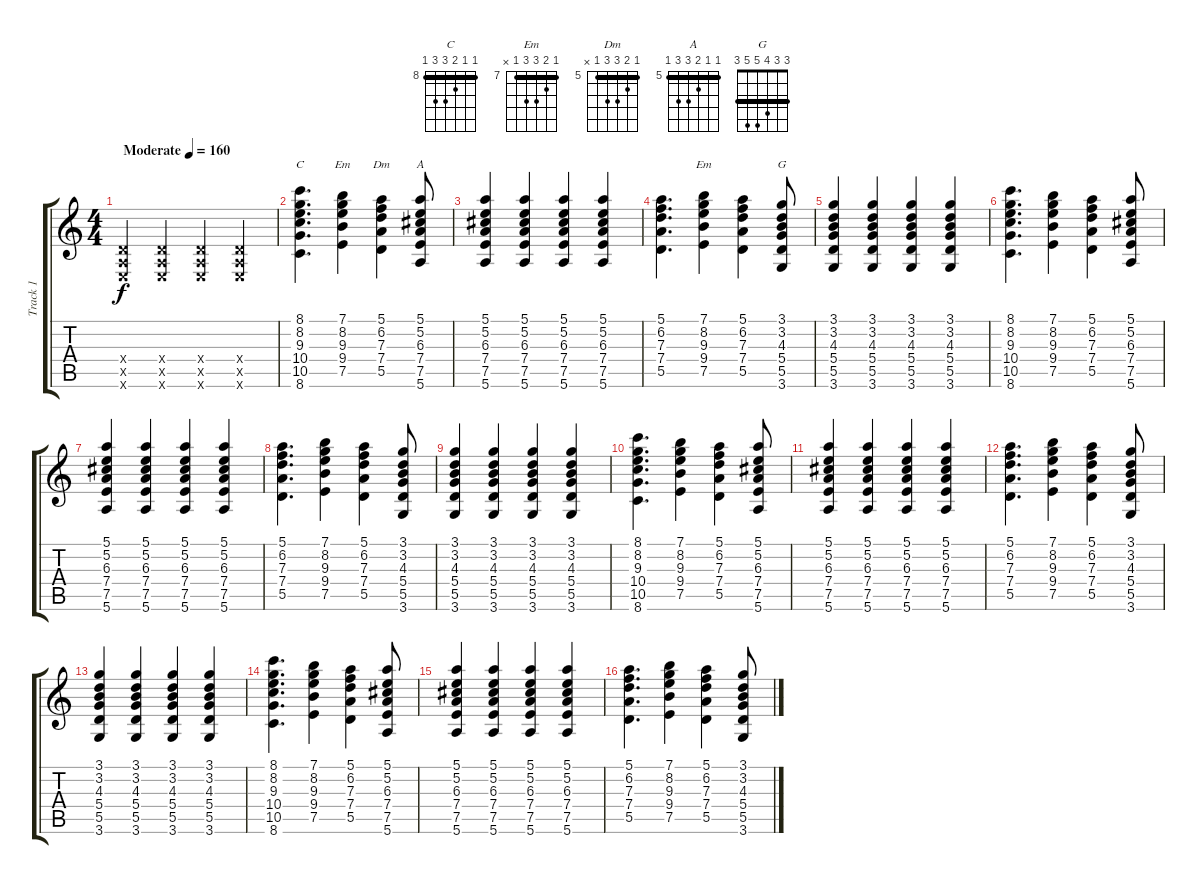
\track ("Track 1" "Track 1") {instrument acousticguitarnylon}
\staff {score tabs}
\tuning (E4 B3 G3 D3 A2 E2) {hide}
\chord ("C" 8 8 9 10 10 8) {firstfret 8 barre 8}
\chord ("Em" 7 8 9 9 7 0) {firstfret 7 barre 7}
\chord ("Dm" 5 6 7 7 5 x) {firstfret 5 barre 5}
\chord ("A" 5 5 6 7 7 5) {firstfret 5 barre 5}
\chord ("Em" 7 8 9 9 7 x) {firstfret 7 barre 7}
\chord ("G" 3 3 4 5 5 3) {barre 3}
\ts (4 4)
\tempo (160 "Moderate")
\clef g2
\ks c
(0.4{x} 0.5{x} 0.6{x}).4{dy f instrument acousticguitarnylon} (0.4{x} 0.5{x} 0.6{x}).4 (0.4{x} 0.5{x} 0.6{x}).4 (0.4{x} 0.5{x} 0.6{x}).4 |
(8.1 8.2 9.3 10.4 10.5 8.6).4{d ch "C"} (7.1 8.2 9.3 9.4 7.5).4{ch "Em"} (5.1 6.2 7.3 7.4 5.5).4{ch "Dm"} (5.1 5.2 6.3 7.4 7.5 5.6).8{ch "A"} |
(5.1 5.2 6.3 7.4 7.5 5.6).4 (5.1 5.2 6.3 7.4 7.5 5.6).4 (5.1 5.2 6.3 7.4 7.5 5.6).4 (5.1 5.2 6.3 7.4 7.5 5.6).4 |
(5.1 6.2 7.3 7.4 5.5).4{d} (7.1 8.2 9.3 9.4 7.5).4{ch "Em"} (5.1 6.2 7.3 7.4 5.5).4 (3.1 3.2 4.3 5.4 5.5 3.6).8{ch "G"} |
(3.1 3.2 4.3 5.4 5.5 3.6).4 (3.1 3.2 4.3 5.4 5.5 3.6).4 (3.1 3.2 4.3 5.4 5.5 3.6).4 (3.1 3.2 4.3 5.4 5.5 3.6).4 |
(8.1 8.2 9.3 10.4 10.5 8.6).4{d} (7.1 8.2 9.3 9.4 7.5).4 (5.1 6.2 7.3 7.4 5.5).4 (5.1 5.2 6.3 7.4 7.5 5.6).8 |
(5.1 5.2 6.3 7.4 7.5 5.6).4 (5.1 5.2 6.3 7.4 7.5 5.6).4 (5.1 5.2 6.3 7.4 7.5 5.6).4 (5.1 5.2 6.3 7.4 7.5 5.6).4 |
(5.1 6.2 7.3 7.4 5.5).4{d} (7.1 8.2 9.3 9.4 7.5).4 (5.1 6.2 7.3 7.4 5.5).4 (3.1 3.2 4.3 5.4 5.5 3.6).8 |
(3.1 3.2 4.3 5.4 5.5 3.6).4 (3.1 3.2 4.3 5.4 5.5 3.6).4 (3.1 3.2 4.3 5.4 5.5 3.6).4 (3.1 3.2 4.3 5.4 5.5 3.6).4 |
(8.1 8.2 9.3 10.4 10.5 8.6).4{d} (7.1 8.2 9.3 9.4 7.5).4 (5.1 6.2 7.3 7.4 5.5).4 (5.1 5.2 6.3 7.4 7.5 5.6).8 |
(5.1 5.2 6.3 7.4 7.5 5.6).4 (5.1 5.2 6.3 7.4 7.5 5.6).4 (5.1 5.2 6.3 7.4 7.5 5.6).4 (5.1 5.2 6.3 7.4 7.5 5.6).4 |
(5.1 6.2 7.3 7.4 5.5).4{d} (7.1 8.2 9.3 9.4 7.5).4 (5.1 6.2 7.3 7.4 5.5).4 (3.1 3.2 4.3 5.4 5.5 3.6).8 |
(3.1 3.2 4.3 5.4 5.5 3.6).4 (3.1 3.2 4.3 5.4 5.5 3.6).4 (3.1 3.2 4.3 5.4 5.5 3.6).4 (3.1 3.2 4.3 5.4 5.5 3.6).4 |
(8.1 8.2 9.3 10.4 10.5 8.6).4{d} (7.1 8.2 9.3 9.4 7.5).4 (5.1 6.2 7.3 7.4 5.5).4 (5.1 5.2 6.3 7.4 7.5 5.6).8 |
(5.1 5.2 6.3 7.4 7.5 5.6).4 (5.1 5.2 6.3 7.4 7.5 5.6).4 (5.1 5.2 6.3 7.4 7.5 5.6).4 (5.1 5.2 6.3 7.4 7.5 5.6).4 |
(5.1 6.2 7.3 7.4 5.5).4{d} (7.1 8.2 9.3 9.4 7.5).4 (5.1 6.2 7.3 7.4 5.5).4 (3.1 3.2 4.3 5.4 5.5 3.6).8
